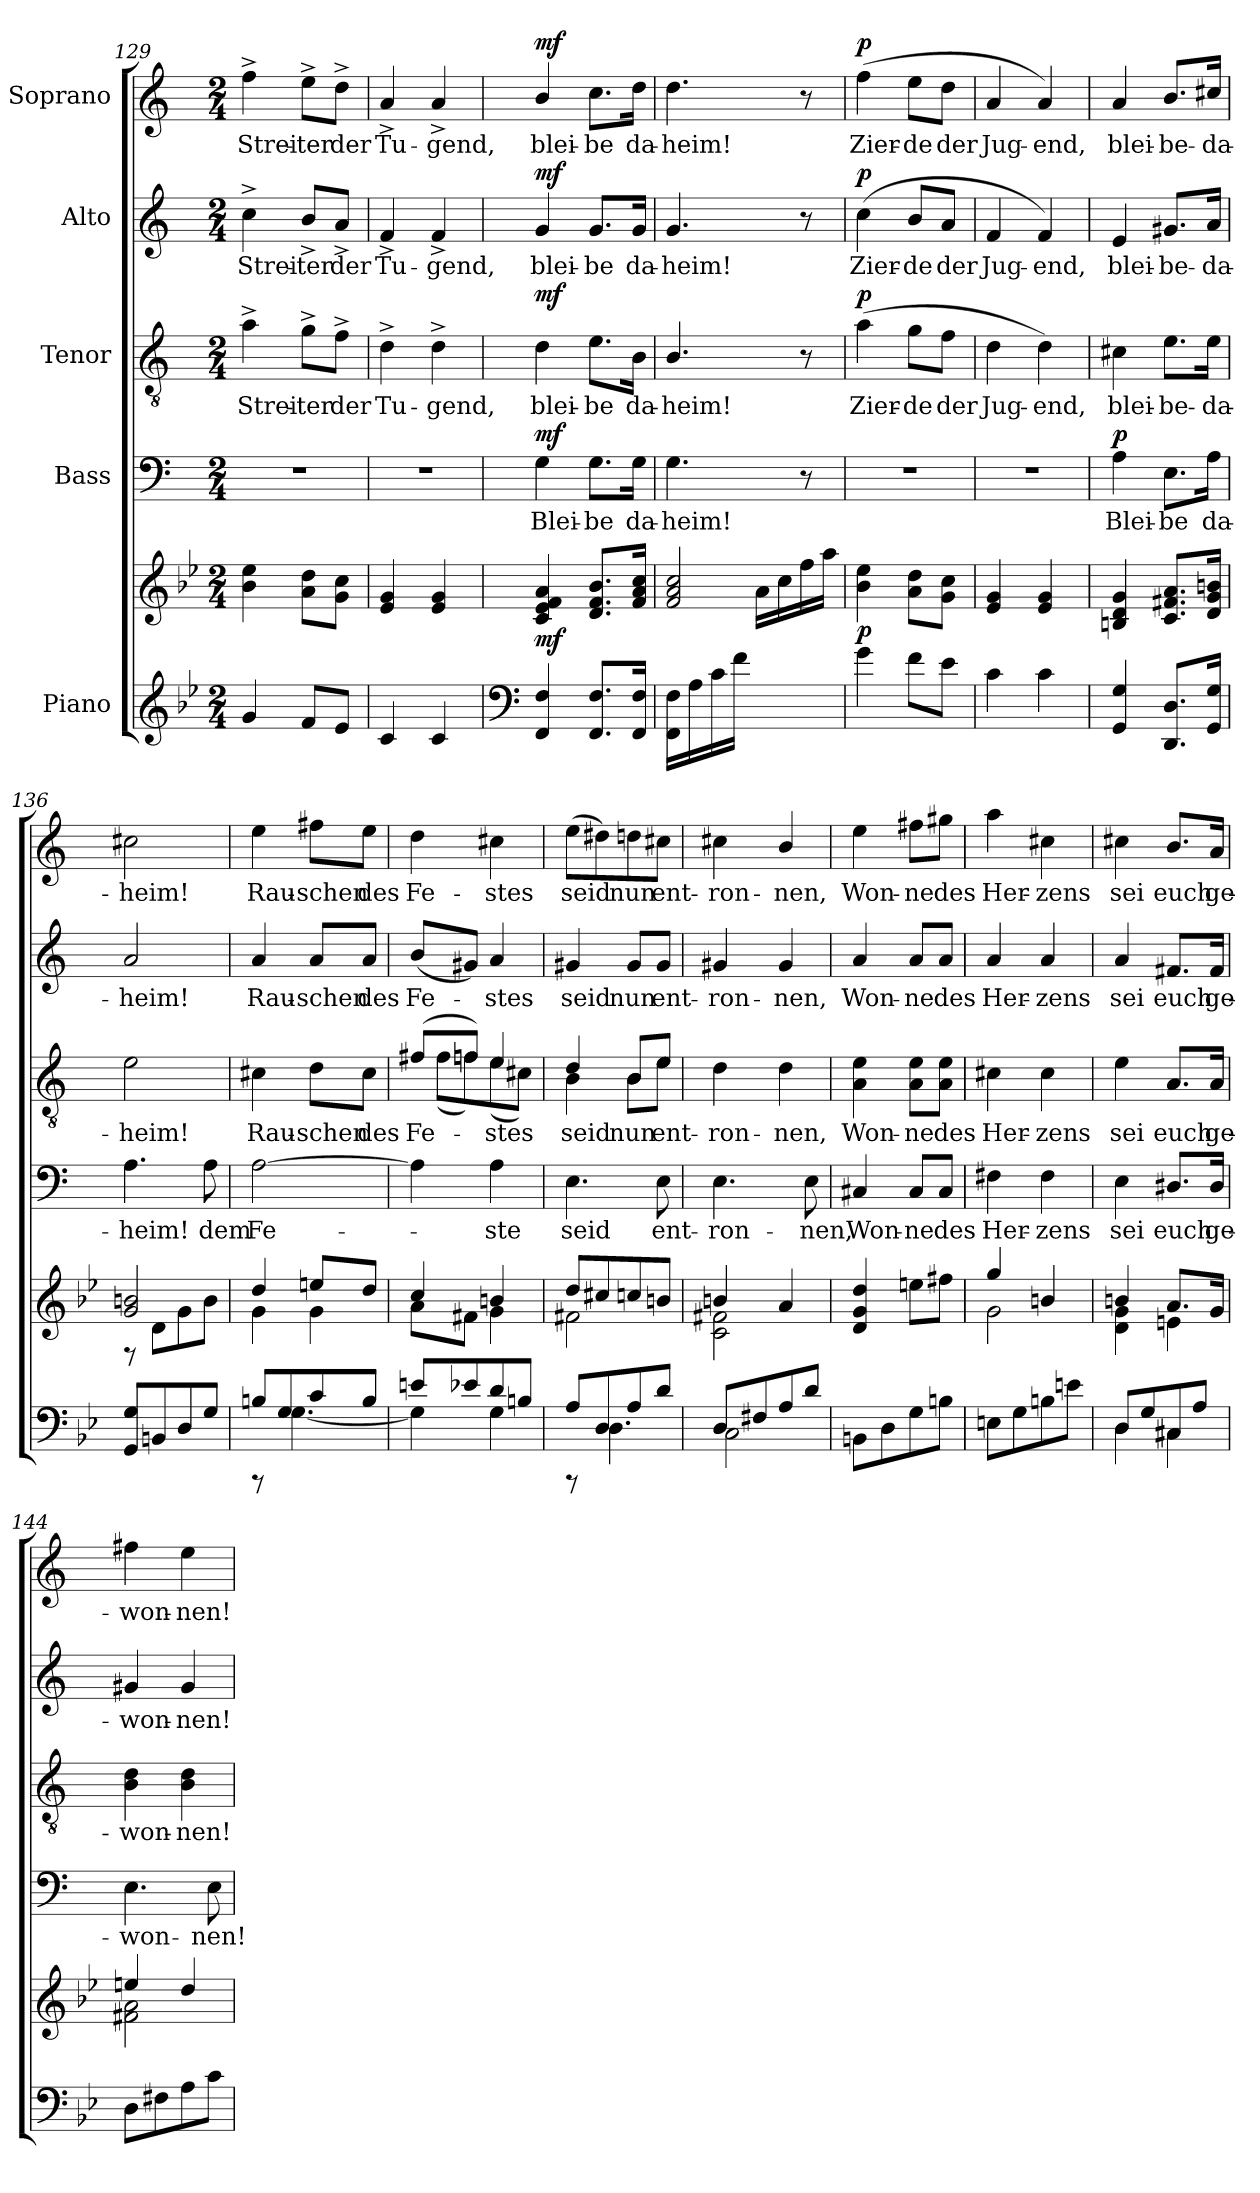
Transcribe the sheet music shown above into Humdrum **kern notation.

**kern	**kern	**dynam	**kern	**text	**dynam	**kern	**text	**dynam	**kern	**text	**dynam	**kern	**text	**dynam
*part5	*part5	*part5	*part4	*part4	*part4	*part3	*part3	*part3	*part2	*part2	*part2	*part1	*part1	*part1
*staff6	*staff5	*staff5/6	*staff4	*staff4	*staff4	*staff3	*staff3	*staff3	*staff2	*staff2	*staff2	*staff1	*staff1	*staff1
*I"Piano	*	*	*I"Bass	*	*	*I"Tenor	*	*	*I"Alto	*	*	*I"Soprano	*	*
*clefG2	*clefG2	*	*clefF4	*	*	*clefGv2	*	*	*clefG2	*	*	*clefG2	*	*
*	*	*	*ITrd1c2	*	*	*ITrd1c2	*	*	*ITrd1c2	*	*	*ITrd1c2	*	*
*k[b-e-]	*k[b-e-]	*	*k[b-e-]	*	*	*k[b-e-]	*	*	*k[b-e-]	*	*	*k[b-e-]	*	*
*M2/4	*M2/4	*	*M2/4	*	*	*M2/4	*	*	*M2/4	*	*	*M2/4	*	*
=129	=129	=129	=129	=129	=129	=129	=129	=129	=129	=129	=129	=129	=129	=129
!	!	!	!	!	!	!	!LO:LY:b	!	!	!LO:LY:b	!	!	!LO:LY:b	!
4g/	4b-\ 4ee-\	.	2r	.	.	4g^\	Strei-	.	4b-^\	Strei-	.	4ee-^\	Strei-	.
!	!	!	!	!	!	!	!LO:LY:b	!	!	!LO:LY:b	!	!	!LO:LY:b	!
8f/L	8a\ 8dd\L	.	.	.	.	8f^\L	-ter	.	8a^/L	-ter	.	8dd^\L	-ter	.
!	!	!	!	!	!	!	!LO:LY:b	!	!	!LO:LY:b	!	!	!LO:LY:b	!
8e-/J	8g\ 8cc\J	.	.	.	.	8e-^\J	der	.	8g^/J	der	.	8cc^\J	der	.
!!LO:PB:g=z
=130	=130	=130	=130	=130	=130	=130	=130	=130	=130	=130	=130	=130	=130	=130
!	!	!	!	!	!	!	!LO:LY:b	!	!	!LO:LY:b	!	!	!LO:LY:b	!
4c/	4e-/ 4g/	.	2r	.	.	4c^\	Tu-	.	4e-^/	Tu-	.	4g^/	Tu-	.
!	!	!	!	!	!	!	!LO:LY:b	!	!	!LO:LY:b	!	!	!LO:LY:b	!
4c/	4e-/ 4g/	.	.	.	.	4c^\	-gend,	.	4e-^/	-gend,	.	4g^/	-gend,	.
=131	=131	=131	=131	=131	=131	=131	=131	=131	=131	=131	=131	=131	=131	=131
*clefF4	*	*	*	*	*	*	*	*	*	*	*	*	*	*
!	!	!LO:DY:b	!	!LO:LY:b	!LO:DY:b	!	!LO:LY:b	!LO:DY:b	!	!LO:LY:b	!LO:DY:b	!	!LO:LY:b	!LO:DY:b
4FF/ 4F/	4c/ 4e-/ 4f/ 4a/	mf	4F\	Blei-	mf	4c\	blei-	mf	4f/	blei-	mf	4a/	blei-	mf
!	!	!	!	!LO:LY:b	!	!	!LO:LY:b	!	!	!LO:LY:b	!	!	!LO:LY:b	!
8.FF/ 8.F/L	8.d/ 8.f/ 8.b-/L	.	8.F\L	-be	.	8.d\L	-be	.	8.f/L	-be	.	8.b-\L	-be	.
!	!	!	!	!LO:LY:b	!	!	!LO:LY:b	!	!	!LO:LY:b	!	!	!LO:LY:b	!
16FF/ 16F/Jk	16f/ 16a/ 16cc/Jk	.	16F\Jk	da-	.	16A\Jk	da-	.	16f/Jk	da-	.	16cc\Jk	da-	.
=132	=132	=132	=132	=132	=132	=132	=132	=132	=132	=132	=132	=132	=132	=132
*	*^	*	*	*	*	*	*	*	*	*	*	*	*	*
!	!	!	!	!	!LO:LY:b	!	!	!LO:LY:b	!	!	!LO:LY:b	!	!	!LO:LY:b	!
16FF\ 16F\LL	2f/ 2a/ 2cc/	4ryy	.	4.F\	-heim!	.	4.A/	-heim!	.	4.f/	-heim!	.	4.cc\	-heim!	.
16A\	.	.	.	.	.	.	.	.	.	.	.	.	.	.	.
16c\	.	.	.	.	.	.	.	.	.	.	.	.	.	.	.
16f\JJ	.	.	.	.	.	.	.	.	.	.	.	.	.	.	.
4ryy	.	16a\LL	.	.	.	.	.	.	.	.	.	.	.	.	.
.	.	16cc\	.	.	.	.	.	.	.	.	.	.	.	.	.
.	.	16ff\	.	8r	.	.	8r	.	.	8r	.	.	8r	.	.
.	.	16aa\JJ	.	.	.	.	.	.	.	.	.	.	.	.	.
=133	=133	=133	=133	=133	=133	=133	=133	=133	=133	=133	=133	=133	=133	=133	=133
!	!	!	!LO:DY:b	!	!	!	!	!LO:LY:b	!LO:DY:b	!	!LO:LY:b	!LO:DY:b	!	!LO:LY:b	!LO:DY:b
*	*v	*v	*	*	*	*	*	*	*	*	*	*	*	*	*
4g\	4b-\ 4ee-\	p	2r	.	.	(>4g\	Zier-	p	(>4b-\	Zier-	p	(>4ee-\	Zier-	p
!	!	!	!	!	!	!	!LO:LY:b	!	!	!LO:LY:b	!	!	!LO:LY:b	!
8f\L	8a\ 8dd\L	.	.	.	.	8f\L	-de	.	8a/L	-de	.	8dd\L	-de	.
!	!	!	!	!	!	!	!LO:LY:b	!	!	!LO:LY:b	!	!	!LO:LY:b	!
8e-\J	8g\ 8cc\J	.	.	.	.	8e-\J	der	.	8g/J	der	.	8cc\J	der	.
=134	=134	=134	=134	=134	=134	=134	=134	=134	=134	=134	=134	=134	=134	=134
!	!	!	!	!	!	!	!LO:LY:b	!	!	!LO:LY:b	!	!	!LO:LY:b	!
4c\	4e-/ 4g/	.	2r	.	.	4c\	-Jug-	.	4e-/	Jug-	.	4g/	Jug-	.
!	!	!	!	!	!	!	!LO:LY:b	!	!	!LO:LY:b	!	!	!LO:LY:b	!
4c\	4e-/ 4g/	.	.	.	.	4c\)	-end,	.	4e-/)	-end,	.	4g/)	-end,	.
=135	=135	=135	=135	=135	=135	=135	=135	=135	=135	=135	=135	=135	=135	=135
!	!	!	!	!LO:LY:b	!LO:DY:b	!	!LO:LY:b	!	!	!LO:LY:b	!	!	!LO:LY:b	!
4GG/ 4G/	4Bn/ 4d/ 4g/	.	4G\	Blei-	p	4Bn\	blei-	.	4d/	blei-	.	4g/	blei-	.
!	!	!	!	!LO:LY:b	!	!	!LO:LY:b	!	!	!LO:LY:b	!	!	!LO:LY:b	!
8.DD/ 8.D/L	8.c/ 8.f#X/ 8.a/L	.	8.D\L	-be	.	8.d\L	-be-	.	8.f#X/L	-be-	.	8.a/L	-be-	.
!	!	!	!	!LO:LY:b	!	!	!LO:LY:b	!	!	!LO:LY:b	!	!	!LO:LY:b	!
16GG/ 16G/Jk	16d/ 16g/ 16bn/Jk	.	16G\Jk	da-	.	16d\Jk	-da-	.	16g/Jk	-da-	.	16bn/Jk	-da-	.
=136	=136	=136	=136	=136	=136	=136	=136	=136	=136	=136	=136	=136	=136	=136
*	*^	*	*	*	*	*	*	*	*	*	*	*	*	*
!	!	!	!	!	!LO:LY:b	!	!	!LO:LY:b	!	!	!LO:LY:b	!	!	!LO:LY:b	!
8GG/ 8G/L	2g/ 2bn/	8rF	.	4.G\	-heim!	.	2d\	-heim!	.	2g/	-heim!	.	2bn\	-heim!	.
8BBn/	.	8d\L	.	.	.	.	.	.	.	.	.	.	.	.	.
8D/	.	8g\	.	.	.	.	.	.	.	.	.	.	.	.	.
!	!	!	!	!	!LO:LY:b	!	!	!	!	!	!	!	!	!	!
8G/J	.	8b\J	.	8G\	dem	.	.	.	.	.	.	.	.	.	.
=137	=137	=137	=137	=137	=137	=137	=137	=137	=137	=137	=137	=137	=137	=137	=137
*^	*	*	*	*	*	*	*	*	*	*	*	*	*	*	*
!	!	!	!	!	!	!LO:LY:b	!	!	!LO:LY:b	!	!	!LO:LY:b	!	!	!LO:LY:b	!
8Bn/L	8rAAA	4dd/	4g\	.	[2G\	Fe-	.	4Bn\	Rau-	.	4g/	Rau-	.	4dd\	Rau-	.
8G/	[4.G\	.	.	.	.	.	.	.	.	.	.	.	.	.	.	.
!	!	!	!	!	!	!	!	!	!LO:LY:b	!	!	!LO:LY:b	!	!	!LO:LY:b	!
8c/	.	8een/L	4g\	.	.	.	.	8c\L	-schen	.	8g/L	-schen	.	8een\L	-schen	.
!	!	!	!	!	!	!	!	!	!LO:LY:b	!	!	!LO:LY:b	!	!	!LO:LY:b	!
8B/J	.	8dd/J	.	.	.	.	.	8B\J	des	.	8g/J	des	.	8dd\J	des	.
!!LO:PB:g=z
=138	=138	=138	=138	=138	=138	=138	=138	=138	=138	=138	=138	=138	=138	=138	=138	=138
!	!	!	!	!	!	!	!	!	!LO:LY:b	!	!	!LO:LY:b	!	!	!LO:LY:b	!
*	*	*	*	*	*	*	*	*^	*	*	*	*	*	*	*	*
8en/L	4G\]	4cc/	8a\L	.	4G\]	.	.	(>8en/L	(<8e\L	Fe-	.	(<8a/L	Fe-	.	4cc\	Fe-	.
8e-X/	.	.	8f#X\J	.	.	.	.	8e-X/J)	8e-\)	.	.	8f#X/J)	.	.	.	.	.
!	!	!	!	!	!	!LO:LY:b	!	!	!	!LO:LY:b	!	!	!LO:LY:b	!	!	!LO:LY:b	!
8d/	4G\	4bn/	4g\	.	4G\	-ste	.	4d/	(<8d\	-stes	.	4g/	-stes	.	4bn\	-stes	.
8Bn/J	.	.	.	.	.	.	.	.	8Bn\J)	.	.	.	.	.	.	.	.
=139	=139	=139	=139	=139	=139	=139	=139	=139	=139	=139	=139	=139	=139	=139	=139	=139	=139
!	!	!	!	!	!	!LO:LY:b	!	!	!	!LO:LY:b	!	!	!LO:LY:b	!	!	!LO:LY:b	!
8A/L	8rAAA	8dd/L	2f#X\	.	4.D\	seid	.	4c/	4A\	seid	.	4f#X/	seid	.	(>8dd\L	seid	.
8D/	4.D\	8cc#X/	.	.	.	.	.	.	.	.	.	.	.	.	8cc#X\)	.	.
!	!	!	!	!	!	!	!	!	!	!LO:LY:b	!	!	!LO:LY:b	!	!	!LO:LY:b	!
8A/	.	8ccn/	.	.	.	.	.	8A/L	8A\L	nun	.	8f#/L	nun	.	8ccn\	nun	.
!	!	!	!	!	!	!LO:LY:b	!	!	!	!LO:LY:b	!	!	!LO:LY:b	!	!	!LO:LY:b	!
8d/J	.	8bn/J	.	.	8D\	ent-	.	8d/J	8d\J	ent-	.	8f#/J	ent-	.	8bn\J	ent-	.
=140	=140	=140	=140	=140	=140	=140	=140	=140	=140	=140	=140	=140	=140	=140	=140	=140	=140
!	!	!	!	!	!	!LO:LY:b	!	!	!	!LO:LY:b	!	!	!LO:LY:b	!	!	!LO:LY:b	!
*	*	*	*	*	*	*	*	*v	*v	*	*	*	*	*	*	*	*
8D/L	2C\	4bn/	2c\ 2f#X\	.	4.D\	-ron-	.	4c\	-ron-	.	4f#X/	-ron-	.	4bn\	-ron-	.
8F#X/	.	.	.	.	.	.	.	.	.	.	.	.	.	.	.	.
!	!	!	!	!	!	!	!	!	!LO:LY:b	!	!	!LO:LY:b	!	!	!LO:LY:b	!
8A/	.	4a/	.	.	.	.	.	4c\	-nen,	.	4f#/	-nen,	.	4a/	-nen,	.
!	!	!	!	!	!	!LO:LY:b	!	!	!	!	!	!	!	!	!	!
8d/J	.	.	.	.	8D\	-nen,	.	.	.	.	.	.	.	.	.	.
*v	*v	*	*	*	*	*	*	*	*	*	*	*	*	*	*	*
*	*v	*v	*	*	*	*	*	*	*	*	*	*	*	*	*
=141	=141	=141	=141	=141	=141	=141	=141	=141	=141	=141	=141	=141	=141	=141
!	!	!	!	!LO:LY:b	!	!	!LO:LY:b	!	!	!LO:LY:b	!	!	!LO:LY:b	!
8BBn\L	4d/ 4g/ 4dd/	.	4BBn/	Won-	.	4G\ 4d\	Won-	.	4g/	Won-	.	4dd\	Won-	.
8D\	.	.	.	.	.	.	.	.	.	.	.	.	.	.
!	!	!	!	!LO:LY:b	!	!	!LO:LY:b	!	!	!LO:LY:b	!	!	!LO:LY:b	!
8G\	8een\L	.	8BB/L	-ne	.	8G\ 8d\L	-ne	.	8g/L	-ne	.	8een\L	-ne	.
!	!	!	!	!LO:LY:b	!	!	!LO:LY:b	!	!	!LO:LY:b	!	!	!LO:LY:b	!
8Bn\J	8ff#X\J	.	8BB/J	des	.	8G\ 8d\J	des	.	8g/J	des	.	8ff#X\J	des	.
=142	=142	=142	=142	=142	=142	=142	=142	=142	=142	=142	=142	=142	=142	=142
*^	*^	*	*	*	*	*	*	*	*	*	*	*	*	*
!	!	!	!	!	!	!LO:LY:b	!	!	!LO:LY:b	!	!	!LO:LY:b	!	!	!LO:LY:b	!
2ryy	8En\L	4gg/	2g\	.	4En\	Her-	.	4Bn\	Her-	.	4g/	Her-	.	4gg\	Her-	.
.	8G\	.	.	.	.	.	.	.	.	.	.	.	.	.	.	.
!	!	!	!	!	!	!LO:LY:b	!	!	!LO:LY:b	!	!	!LO:LY:b	!	!	!LO:LY:b	!
.	8Bn\	4bn/	.	.	4E\	-zens	.	4B\	-zens	.	4g/	-zens	.	4bn\	-zens	.
.	8en\J	.	.	.	.	.	.	.	.	.	.	.	.	.	.	.
=143	=143	=143	=143	=143	=143	=143	=143	=143	=143	=143	=143	=143	=143	=143	=143	=143
!	!	!	!	!	!	!LO:LY:b	!	!	!LO:LY:b	!	!	!LO:LY:b	!	!	!LO:LY:b	!
8D/L	4D\	4bn/	4d\ 4g\	.	4D\	sei	.	4d\	sei	.	4g/	sei	.	4bn\	sei	.
8G/	.	.	.	.	.	.	.	.	.	.	.	.	.	.	.	.
!	!	!	!	!	!	!LO:LY:b	!	!	!LO:LY:b	!	!	!LO:LY:b	!	!	!LO:LY:b	!
8C#X/	4C#\	8.a/L	4en\	.	8.C#X/L	euch	.	8.G/L	euch	.	8.en/L	euch	.	8.a/L	euch	.
8A/J	.	.	.	.	.	.	.	.	.	.	.	.	.	.	.	.
!	!	!	!	!	!	!LO:LY:b	!	!	!LO:LY:b	!	!	!LO:LY:b	!	!	!LO:LY:b	!
.	.	16g/Jk	.	.	16C#/Jk	ge-	.	16G/Jk	ge-	.	16e/Jk	ge-	.	16g/Jk	ge-	.
*v	*v	*	*	*	*	*	*	*	*	*	*	*	*	*	*	*
=144	=144	=144	=144	=144	=144	=144	=144	=144	=144	=144	=144	=144	=144	=144	=144
!	!	!	!	!	!LO:LY:b	!	!	!LO:LY:b	!	!	!LO:LY:b	!	!	!LO:LY:b	!
8D\L	4een/	2f#X\ 2a\	.	4.D\	-won-	.	4A\ 4c\	-won-	.	4f#X/	-won-	.	4een\	-won-	.
8F#X\	.	.	.	.	.	.	.	.	.	.	.	.	.	.	.
!	!	!	!	!	!	!	!	!LO:LY:b	!	!	!LO:LY:b	!	!	!LO:LY:b	!
8A\	4dd/	.	.	.	.	.	4A\ 4c\	-nen!	.	4f#/	-nen!	.	4dd\	-nen!	.
!	!	!	!	!	!LO:LY:b	!	!	!	!	!	!	!	!	!	!
8c\J	.	.	.	8D\	-nen!	.	.	.	.	.	.	.	.	.	.
*	*v	*v	*	*	*	*	*	*	*	*	*	*	*	*	*
=	=	=	=	=	=	=	=	=	=	=	=	=	=	=
*-	*-	*-	*-	*-	*-	*-	*-	*-	*-	*-	*-	*-	*-	*-
